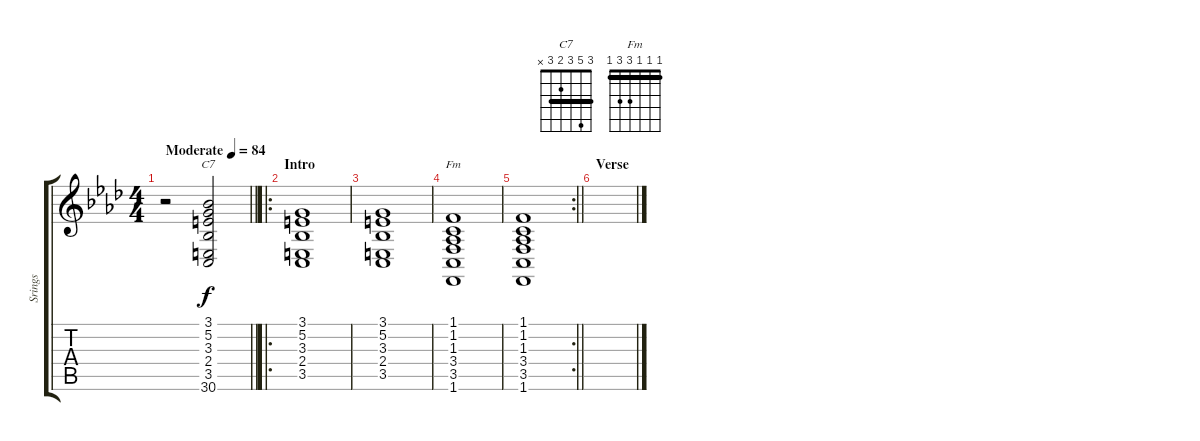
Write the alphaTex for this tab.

\track ("Srings" "Srings") {instrument stringensemble2}
\staff {score tabs}
\tuning (E4 B3 G3 D3 A2 E2) {hide}
\chord ("C7" 3 5 3 2 3 x) {barre 3}
\chord ("Fm" 1 1 1 3 3 1) {barre 1}
\ts (4 4)
\tempo (84 "Moderate")
\clef g2
\barLineRight lightlight
\ks ab
r.2{dy f instrument stringensemble2} (3.1 5.2 3.3 2.4 3.5 30.6).2{ch "C7"} |
\ro
\section ("" "Intro")
(3.1 5.2 3.3 2.4 3.5).1 |
(3.1 5.2 3.3 2.4 3.5).1 |
(1.1 1.2 1.3 3.4 3.5 1.6).1{ch "Fm"} |
\rc 2
\barLineRight lightlight
(1.1 1.2 1.3 3.4 3.5 1.6).1 |
\section ("" "Verse")
